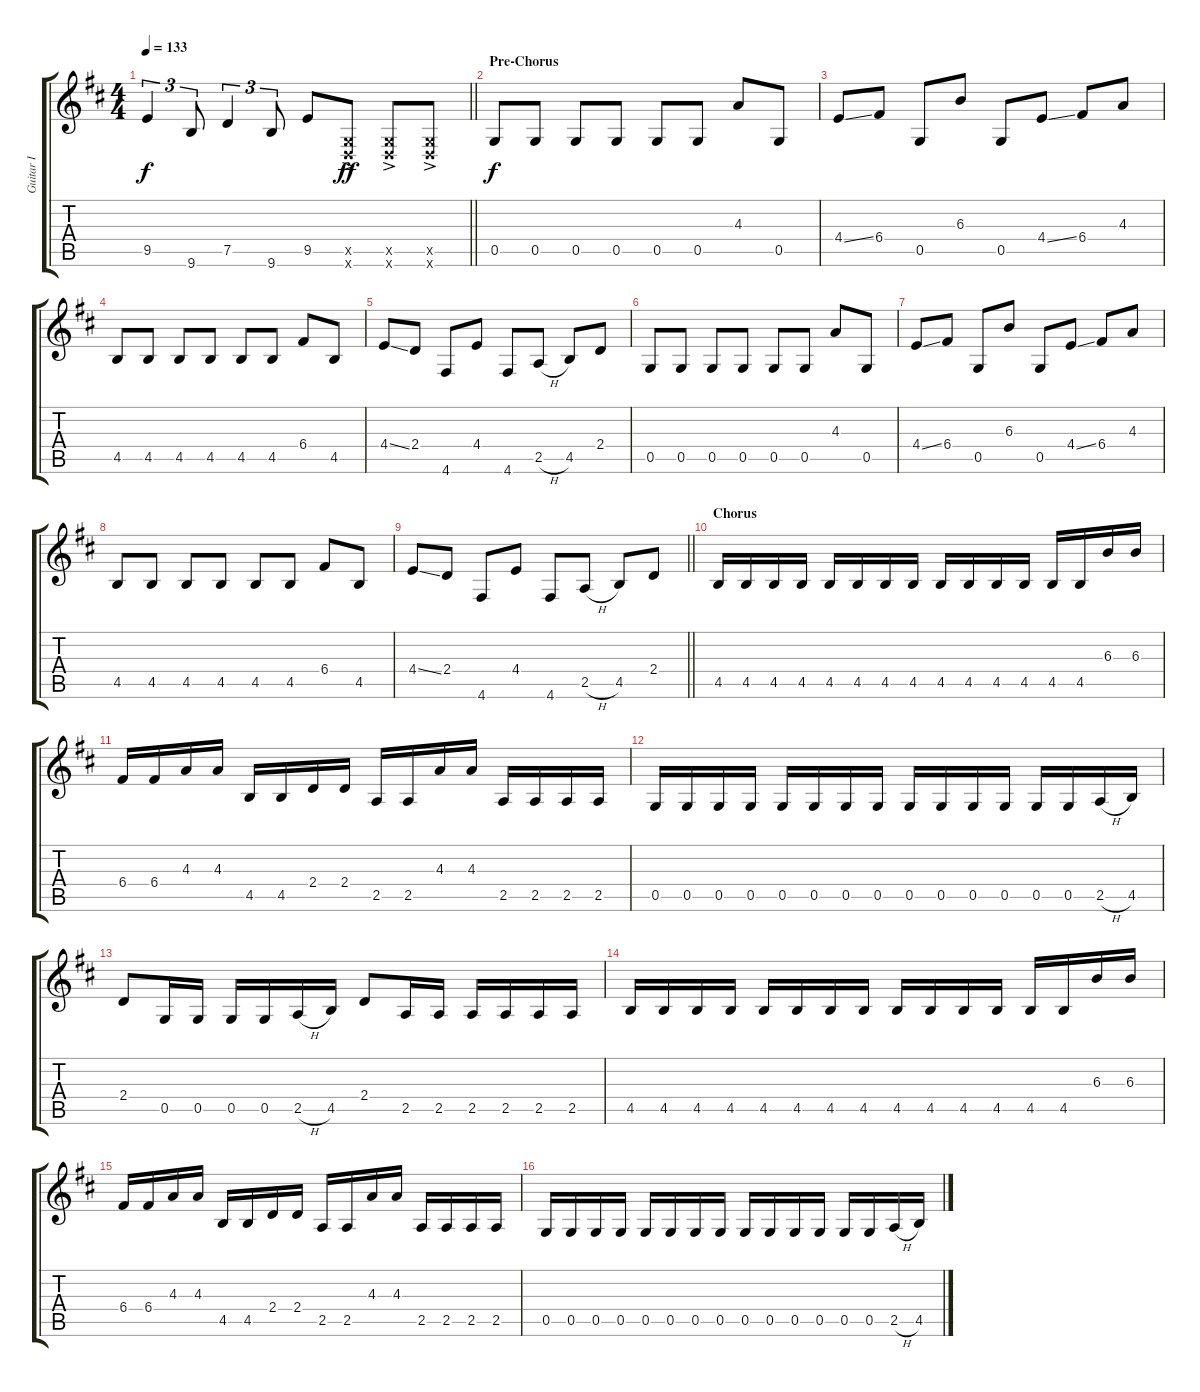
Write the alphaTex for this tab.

\track ("Guitar I" "Guitar I") {instrument overdrivenguitar}
\staff {score tabs}
\tuning (D4 A3 F3 C3 G2 D2) {hide}
\ts (4 4)
\tempo 133
\clef g2
\barLineRight lightlight
\ks d
9.5.4{tu (3 2) dy f} 9.6.8{tu (3 2)} 7.5.4{tu (3 2)} 9.6.8{tu (3 2)} 9.5.8 (0.5{ac x} 0.6{ac x}).8{dy ff} (0.5{ac x} 0.6{ac x}).8 (0.5{ac x} 0.6{ac x}).8 |
\section ("" "Pre-Chorus")
0.5.8{dy f} 0.5.8 0.5.8 0.5.8 0.5.8 0.5.8 4.3.8 0.5.8 |
4.4{ss}.8 6.4.8 0.5.8 6.3.8 0.5.8 4.4{ss}.8 6.4.8 4.3.8 |
4.5.8 4.5.8 4.5.8 4.5.8 4.5.8 4.5.8 6.4.8 4.5.8 |
4.4{ss}.8 2.4.8 4.6.8 4.4.8 4.6.8 2.5{h}.8 4.5.8 2.4.8 |
0.5.8 0.5.8 0.5.8 0.5.8 0.5.8 0.5.8 4.3.8 0.5.8 |
4.4{ss}.8 6.4.8 0.5.8 6.3.8 0.5.8 4.4{ss}.8 6.4.8 4.3.8 |
4.5.8 4.5.8 4.5.8 4.5.8 4.5.8 4.5.8 6.4.8 4.5.8 |
\barLineRight lightlight
4.4{ss}.8 2.4.8 4.6.8 4.4.8 4.6.8 2.5{h}.8 4.5.8 2.4.8 |
\section ("" "Chorus")
4.5.16 4.5.16 4.5.16 4.5.16 4.5.16 4.5.16 4.5.16 4.5.16 4.5.16 4.5.16 4.5.16 4.5.16 4.5.16 4.5.16 6.3.16 6.3.16 |
6.4.16 6.4.16 4.3.16 4.3.16 4.5.16 4.5.16 2.4.16 2.4.16 2.5.16 2.5.16 4.3.16 4.3.16 2.5.16 2.5.16 2.5.16 2.5.16 |
0.5.16 0.5.16 0.5.16 0.5.16 0.5.16 0.5.16 0.5.16 0.5.16 0.5.16 0.5.16 0.5.16 0.5.16 0.5.16 0.5.16 2.5{h}.16 4.5.16 |
2.4.8 0.5.16 0.5.16 0.5.16 0.5.16 2.5{h}.16 4.5.16 2.4.8 2.5.16 2.5.16 2.5.16 2.5.16 2.5.16 2.5.16 |
4.5.16 4.5.16 4.5.16 4.5.16 4.5.16 4.5.16 4.5.16 4.5.16 4.5.16 4.5.16 4.5.16 4.5.16 4.5.16 4.5.16 6.3.16 6.3.16 |
6.4.16 6.4.16 4.3.16 4.3.16 4.5.16 4.5.16 2.4.16 2.4.16 2.5.16 2.5.16 4.3.16 4.3.16 2.5.16 2.5.16 2.5.16 2.5.16 |
0.5.16 0.5.16 0.5.16 0.5.16 0.5.16 0.5.16 0.5.16 0.5.16 0.5.16 0.5.16 0.5.16 0.5.16 0.5.16 0.5.16 2.5{h}.16 4.5.16
